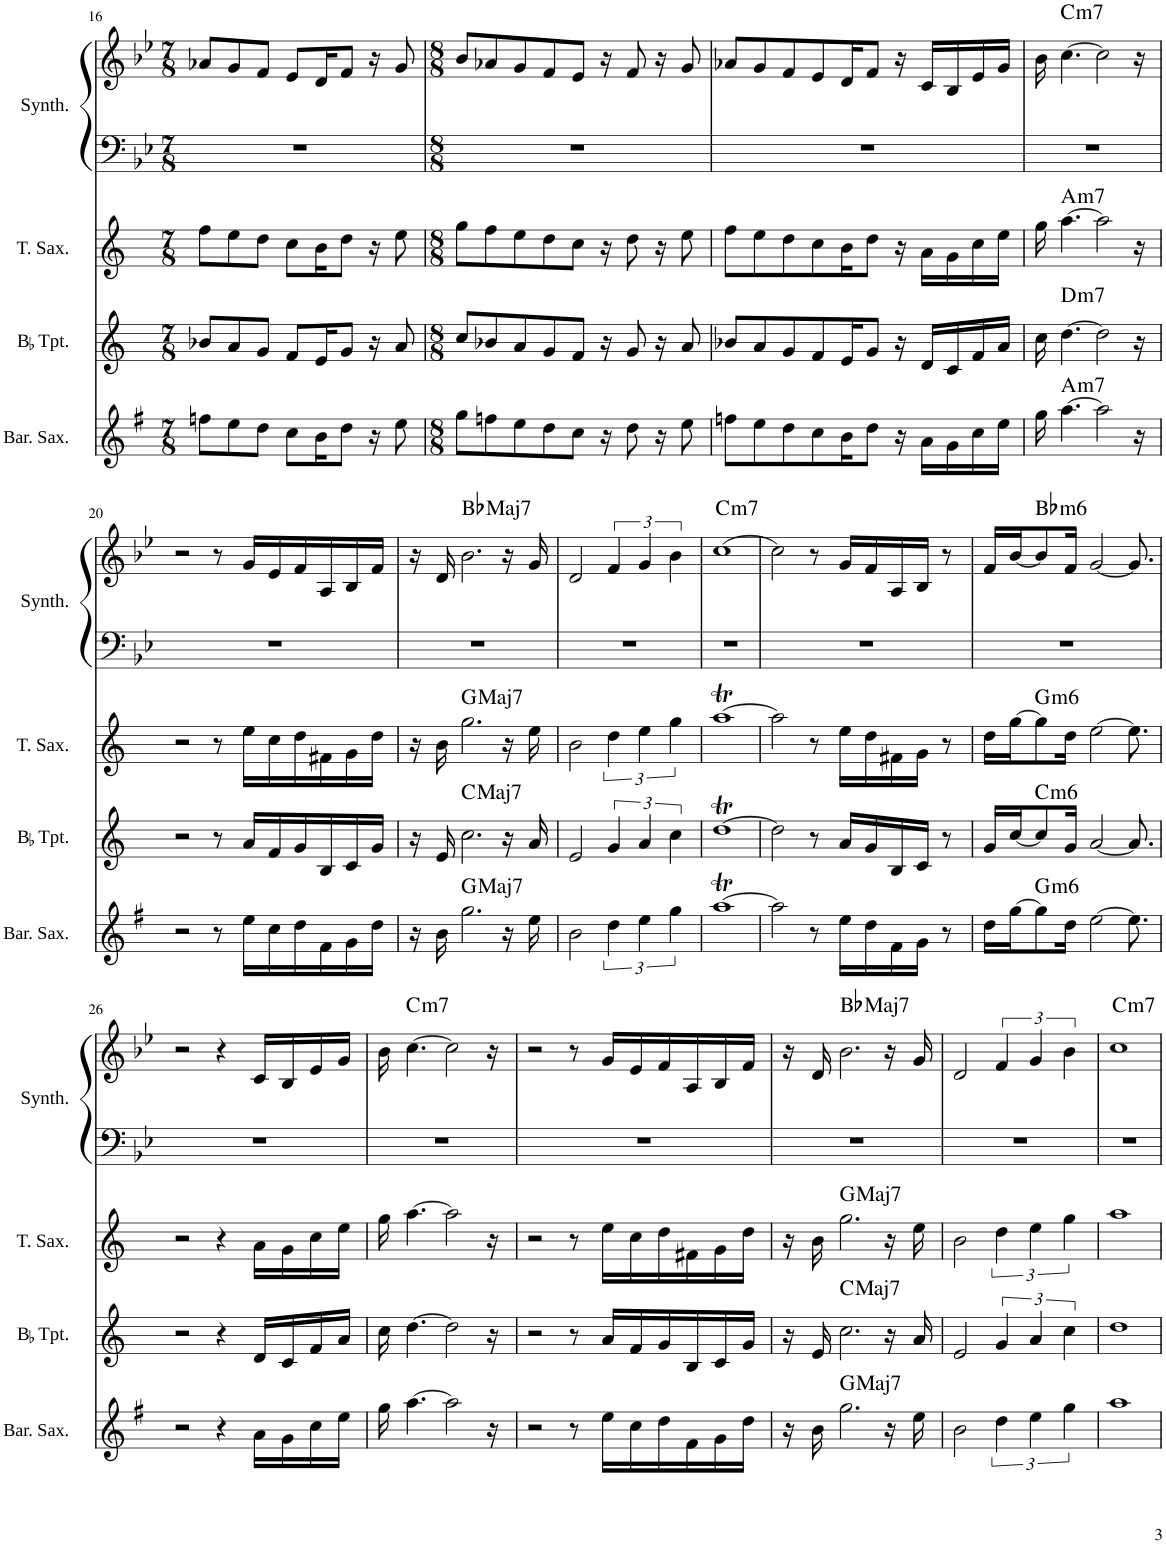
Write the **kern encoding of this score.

**kern	**harte	**kern	**harte	**kern	**harte	**kern	**kern	**harte
*part4	*part4	*part3	*part3	*part2	*part2	*part1	*part1	*part1
*staff5	*	*staff4	*	*staff3	*	*staff2	*staff1	*
*I"Baritone Saxophone	*	*I"BaccidentalFlat Trumpet	*	*I"Tenor Saxophone	*	*I"Keyboard Synthesizer	*	*
*I'Bar. Sax.	*	*I'BaccidentalFlat Tpt.	*	*I'T. Sax.	*	*I'Synth.	*	*
!!LO:PB:g=z
*clefG2	*	*clefG2	*	*clefG2	*	*clefF4	*clefG2	*
*Trd12c21	*	*Trd1c2	*	*Trd8c14	*	*	*	*
*k[f#]	*	*k[]	*	*k[]	*	*k[b-e-]	*k[b-e-]	*
*M7/8	*	*M7/8	*	*M7/8	*	*M7/8	*M7/8	*
=16	=16	=16	=16	=16	=16	=16	=16	=16
8ffn\L	.	8b-X/L	.	8ff\L	.	2..r	8a-X/L	.
8ee\	.	8a/	.	8ee\	.	.	8g/	.
8dd\J	.	8g/J	.	8dd\J	.	.	8f/J	.
8cc\L	.	8f/L	.	8cc\L	.	.	8e-/L	.
16b\K	.	16e/K	.	16b\K	.	.	16d/K	.
8dd\J	.	8g/J	.	8dd\J	.	.	8f/J	.
16r	.	16r	.	16r	.	.	16r	.
8ee\	.	8a/	.	8ee\	.	.	8g/	.
=17	=17	=17	=17	=17	=17	=17	=17	=17
*M8/8	*	*M8/8	*	*M8/8	*	*M8/8	*M8/8	*
8gg\L	.	8cc/L	.	8gg\L	.	1r	8b-/L	.
8ffn\	.	8b-X/	.	8ff\	.	.	8a-X/	.
8ee\	.	8a/	.	8ee\	.	.	8g/	.
8dd\	.	8g/	.	8dd\	.	.	8f/	.
8cc\J	.	8f/J	.	8cc\J	.	.	8e-/J	.
16r	.	16r	.	16r	.	.	16r	.
8dd\	.	8g/	.	8dd\	.	.	8f/	.
16r	.	16r	.	16r	.	.	16r	.
8ee\	.	8a/	.	8ee\	.	.	8g/	.
=18	=18	=18	=18	=18	=18	=18	=18	=18
8ffn\L	.	8b-X/L	.	8ff\L	.	1r	8a-X/L	.
8ee\	.	8a/	.	8ee\	.	.	8g/	.
8dd\	.	8g/	.	8dd\	.	.	8f/	.
8cc\	.	8f/	.	8cc\	.	.	8e-/	.
16b\K	.	16e/K	.	16b\K	.	.	16d/K	.
8dd\J	.	8g/J	.	8dd\J	.	.	8f/J	.
16r	.	16r	.	16r	.	.	16r	.
16a\LL	.	16d/LL	.	16a\LL	.	.	16c/LL	.
16g\	.	16c/	.	16g\	.	.	16B-/	.
16cc\	.	16f/	.	16cc\	.	.	16e-/	.
16ee\JJ	.	16a/JJ	.	16ee\JJ	.	.	16g/JJ	.
=19	=19	=19	=19	=19	=19	=19	=19	=19
16gg\	.	16cc\	.	16gg\	.	1r	16b-\	.
!	!LO:H:kt=m7	!	!LO:H:kt=m7	!	!LO:H:kt=m7	!	!	!LO:H:kt=m7
[4.aa\	A:min7	[4.dd\	D:min7	[4.aa\	A:min7	.	[4.cc\	C:min7
2aa\]	.	2dd\]	.	2aa\]	.	.	2cc\]	.
16r	.	16r	.	16r	.	.	16r	.
!!LO:LB:g=z
=20	=20	=20	=20	=20	=20	=20	=20	=20
2r	.	2r	.	2r	.	1r	2r	.
8r	.	8r	.	8r	.	.	8r	.
16ee\LL	.	16a/LL	.	16ee\LL	.	.	16g/LL	.
16cc\	.	16f/	.	16cc\	.	.	16e-/	.
16dd\	.	16g/	.	16dd\	.	.	16f/	.
16f#\	.	16B/	.	16f#X\	.	.	16A/	.
16g\	.	16c/	.	16g\	.	.	16B-/	.
16dd\JJ	.	16g/JJ	.	16dd\JJ	.	.	16f/JJ	.
=21	=21	=21	=21	=21	=21	=21	=21	=21
16r	.	16r	.	16r	.	1r	16r	.
16b\	.	16e/	.	16b\	.	.	16d/	.
!	!LO:H:kt=Maj7	!	!LO:H:kt=Maj7	!	!LO:H:kt=Maj7	!	!	!LO:H:kt=Maj7
2.gg\	G:maj7	2.cc\	C:maj7	2.gg\	G:maj7	.	2.b-\	Bb:maj7
16r	.	16r	.	16r	.	.	16r	.
16ee\	.	16a/	.	16ee\	.	.	16g/	.
=22	=22	=22	=22	=22	=22	=22	=22	=22
2b\	.	2e/	.	2b\	.	1r	2d/	.
6dd\	.	6g/	.	6dd\	.	.	6f/	.
6ee\	.	6a/	.	6ee\	.	.	6g/	.
6gg\	.	6cc\	.	6gg\	.	.	6b-\	.
=23	=23	=23	=23	=23	=23	=23	=23	=23
!	!	!	!	!	!	!	!	!LO:H:kt=m7
[1aaT	.	[1ddT	.	[1aaT	.	1r	[1cc	C:min7
=24	=24	=24	=24	=24	=24	=24	=24	=24
2aa\]	.	2dd\]	.	2aa\]	.	1r	2cc\]	.
8r	.	8r	.	8r	.	.	8r	.
16ee\LL	.	16a/LL	.	16ee\LL	.	.	16g/LL	.
16dd\	.	16g/	.	16dd\	.	.	16f/	.
16f#\	.	16B/	.	16f#X\	.	.	16A/	.
16g\JJ	.	16c/JJ	.	16g\JJ	.	.	16B-/JJ	.
8r	.	8r	.	8r	.	.	8r	.
=25	=25	=25	=25	=25	=25	=25	=25	=25
16dd\LL	.	16g/LL	.	16dd\LL	.	1r	16f/LL	.
[16gg\J	.	[16cc/J	.	[16gg\J	.	.	[16b-/J	.
!	!LO:H:kt=m6	!	!LO:H:kt=m6	!	!LO:H:kt=m6	!	!	!LO:H:kt=m6
8gg\]	G:min6	8cc/]	C:min6	8gg\]	G:min6	.	8b-/]	Bb:min6
16dd\Jk	.	16g/Jk	.	16dd\Jk	.	.	16f/Jk	.
[2ee\	.	[2a/	.	[2ee\	.	.	[2g/	.
8.ee\]	.	8.a/]	.	8.ee\]	.	.	8.g/]	.
!!LO:LB:g=z
=26	=26	=26	=26	=26	=26	=26	=26	=26
2r	.	2r	.	2r	.	1r	2r	.
4r	.	4r	.	4r	.	.	4r	.
16a\LL	.	16d/LL	.	16a\LL	.	.	16c/LL	.
16g\	.	16c/	.	16g\	.	.	16B-/	.
16cc\	.	16f/	.	16cc\	.	.	16e-/	.
16ee\JJ	.	16a/JJ	.	16ee\JJ	.	.	16g/JJ	.
=27	=27	=27	=27	=27	=27	=27	=27	=27
16gg\	.	16cc\	.	16gg\	.	1r	16b-\	.
!	!	!	!	!	!	!	!	!LO:H:kt=m7
[4.aa\	.	[4.dd\	.	[4.aa\	.	.	[4.cc\	C:min7
2aa\]	.	2dd\]	.	2aa\]	.	.	2cc\]	.
16r	.	16r	.	16r	.	.	16r	.
=28	=28	=28	=28	=28	=28	=28	=28	=28
2r	.	2r	.	2r	.	1r	2r	.
8r	.	8r	.	8r	.	.	8r	.
16ee\LL	.	16a/LL	.	16ee\LL	.	.	16g/LL	.
16cc\	.	16f/	.	16cc\	.	.	16e-/	.
16dd\	.	16g/	.	16dd\	.	.	16f/	.
16f#\	.	16B/	.	16f#X\	.	.	16A/	.
16g\	.	16c/	.	16g\	.	.	16B-/	.
16dd\JJ	.	16g/JJ	.	16dd\JJ	.	.	16f/JJ	.
=29	=29	=29	=29	=29	=29	=29	=29	=29
16r	.	16r	.	16r	.	1r	16r	.
16b\	.	16e/	.	16b\	.	.	16d/	.
!	!LO:H:kt=Maj7	!	!LO:H:kt=Maj7	!	!LO:H:kt=Maj7	!	!	!LO:H:kt=Maj7
2.gg\	G:maj7	2.cc\	C:maj7	2.gg\	G:maj7	.	2.b-\	Bb:maj7
16r	.	16r	.	16r	.	.	16r	.
16ee\	.	16a/	.	16ee\	.	.	16g/	.
=30	=30	=30	=30	=30	=30	=30	=30	=30
2b\	.	2e/	.	2b\	.	1r	2d/	.
6dd\	.	6g/	.	6dd\	.	.	6f/	.
6ee\	.	6a/	.	6ee\	.	.	6g/	.
6gg\	.	6cc\	.	6gg\	.	.	6b-\	.
=31	=31	=31	=31	=31	=31	=31	=31	=31
!	!	!	!	!	!	!	!	!LO:H:kt=m7
1aa	.	1dd	.	1aa	.	1r	1cc	C:min7
=	=	=	=	=	=	=	=	=
*-	*-	*-	*-	*-	*-	*-	*-	*-
